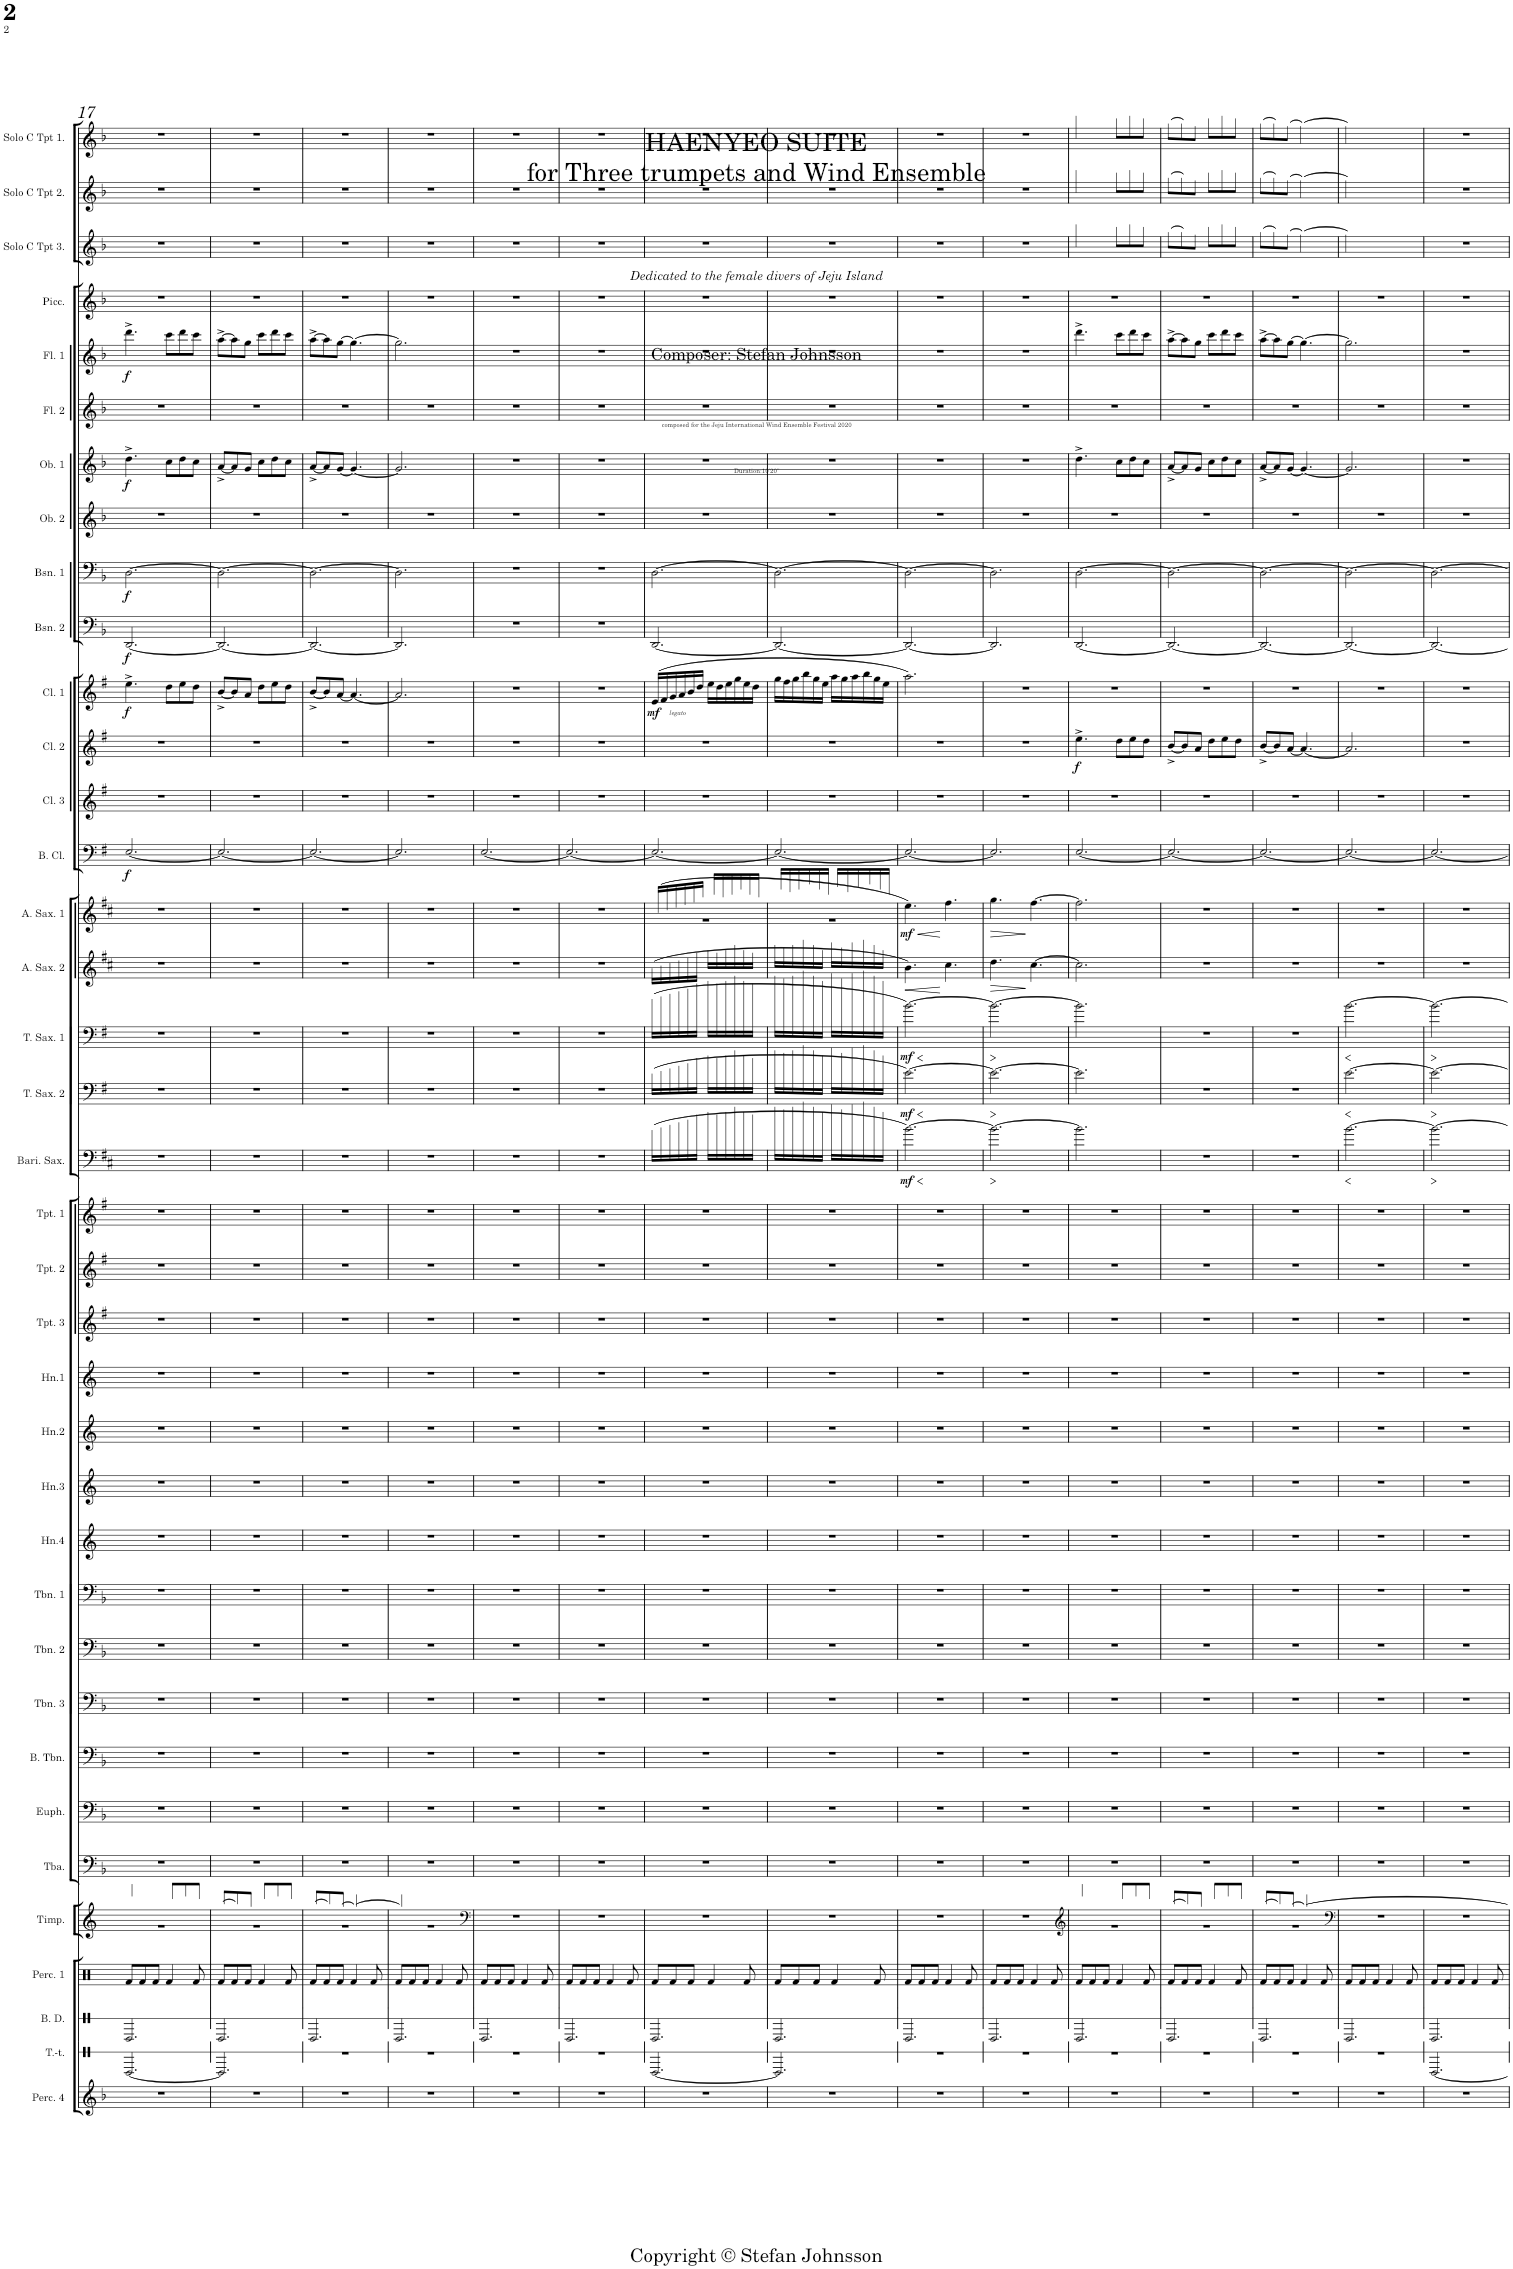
**kern	**kern	**kern	**kern	**kern	**kern	**kern	**kern	**kern	**kern	**kern	**kern	**kern	**kern	**kern	**kern	**kern	**kern	**kern	**dynam	**kern	**dynam	**kern	**dynam	**kern	**dynam	**kern	**dynam	**kern	**dynam	**kern	**kern	**dynam	**kern	**dynam	**kern	**dynam	**kern	**dynam	**kern	**kern	**dynam	**kern	**kern	**dynam	**kern	**kern	**kern	**kern
*part37	*part36	*part35	*part34	*part33	*part32	*part31	*part30	*part29	*part28	*part27	*part26	*part25	*part24	*part23	*part22	*part21	*part20	*part19	*part19	*part18	*part18	*part17	*part17	*part16	*part16	*part15	*part15	*part14	*part14	*part13	*part12	*part12	*part11	*part11	*part10	*part10	*part9	*part9	*part8	*part7	*part7	*part6	*part5	*part5	*part4	*part3	*part2	*part1
*staff37	*staff36	*staff35	*staff34	*staff33	*staff32	*staff31	*staff30	*staff29	*staff28	*staff27	*staff26	*staff25	*staff24	*staff23	*staff22	*staff21	*staff20	*staff19	*staff19	*staff18	*staff18	*staff17	*staff17	*staff16	*staff16	*staff15	*staff15	*staff14	*staff14	*staff13	*staff12	*staff12	*staff11	*staff11	*staff10	*staff10	*staff9	*staff9	*staff8	*staff7	*staff7	*staff6	*staff5	*staff5	*staff4	*staff3	*staff2	*staff1
*I"Percussion 4	*I"Tam-tam	*I"Bass Drum	*I"Percussion 1	*I"Timpani	*I"Tuba	*I"Euphonium	*I"Bass Trombone	*I"Trombone 3	*I"Trombone 2	*I"Trombone 1	*I"Horn 4 in F	*I"Horn 3 in F	*I"Horn 2 in F	*I"Horn 1 in F	*I"Trumpet in Bb 3	*I"Trumpet in Bb 2	*I"Trumpet in Bb 1	*I"Baritone Saxophone	*	*I"Tenor Saxophone 2	*	*I"Tenor Saxophone 1	*	*I"Alto Saxophone 2	*	*I"Alto Saxophone 1	*	*I"Bass Clarinet in Bb	*	*I"Clarinet in Bb 3	*I"Clarinet in Bb 2	*	*I"Clarinet in Bb 1	*	*I"Bassoon 2	*	*I"Bassoon 1	*	*I"Oboe 2	*I"Oboe 1	*	*I"Flute 2	*I"Flute 1	*	*I"Piccolo	*I"Solo Trumpet 3 in C	*I"Solo Trumpet 2 in C	*I"Solo Trumpet 1 in C
*I'Perc. 4	*I'T.-t.	*I'B. D.	*I'Perc. 1	*I'Timp.	*I'Tba.	*I'Euph.	*I'B. Tbn.	*I'Tbn. 3	*I'Tbn. 2	*I'Tbn. 1	*I'Hn.4	*I'Hn.3	*I'Hn.2	*I'Hn.1	*I'Tpt. 3	*I'Tpt. 2	*I'Tpt. 1	*I'Bari. Sax.	*	*I'T. Sax. 2	*	*I'T. Sax. 1	*	*I'A. Sax. 2	*	*I'A. Sax. 1	*	*I'B. Cl.	*	*I'Cl. 3	*I'Cl. 2	*	*I'Cl. 1	*	*I'Bsn. 2	*	*I'Bsn. 1	*	*I'Ob. 2	*I'Ob. 1	*	*I'Fl. 2	*I'Fl. 1	*	*I'Picc.	*	*	*
!!LO:PB:g=z
*clefG2	*clefX	*clefX	*clefX	*clefG2	*clefF4	*clefF4	*clefF4	*clefF4	*clefF4	*clefF4	*clefG2	*clefG2	*clefG2	*clefG2	*clefG2	*clefG2	*clefG2	*clefF4	*	*clefF4	*	*clefF4	*	*clefG2	*	*clefG2	*	*clefF4	*	*clefG2	*clefG2	*	*clefG2	*	*clefF4	*	*clefF4	*	*clefG2	*clefG2	*	*clefG2	*clefG2	*	*clefG2	*clefG2	*clefG2	*clefG2
*Trd-7c-12	*	*	*	*	*	*	*	*	*	*	*Trd4c7	*Trd4c7	*Trd4c7	*Trd4c7	*Trd1c2	*Trd1c2	*Trd1c2	*Trd12c21	*	*Trd8c14	*	*Trd8c14	*	*Trd5c9	*	*Trd5c9	*	*Trd1c2	*	*Trd1c2	*Trd1c2	*	*Trd1c2	*	*	*	*	*	*	*	*	*	*	*	*Trd-7c-12	*	*	*
*k[b-]	*k[]	*k[]	*k[]	*k[]	*k[b-]	*k[b-]	*k[b-]	*k[b-]	*k[b-]	*k[b-]	*k[]	*k[]	*k[]	*k[]	*k[f#]	*k[f#]	*k[f#]	*k[f#c#]	*	*k[f#]	*	*k[f#]	*	*k[f#c#]	*	*k[f#c#]	*	*k[f#]	*	*k[f#]	*k[f#]	*	*k[f#]	*	*k[b-]	*	*k[b-]	*	*k[b-]	*k[b-]	*	*k[b-]	*k[b-]	*	*k[b-]	*k[b-]	*k[b-]	*k[b-]
*d:	*	*	*	*	*d:	*d:	*d:	*d:	*d:	*d:	*	*	*	*	*e:	*e:	*e:	*b:	*	*e:	*	*e:	*	*b:	*	*b:	*	*e:	*	*e:	*e:	*	*e:	*	*d:	*	*d:	*	*d:	*d:	*	*d:	*d:	*	*d:	*d:	*d:	*d:
*M6/8	*M6/8	*M6/8	*M6/8	*M6/8	*M6/8	*M6/8	*M6/8	*M6/8	*M6/8	*M6/8	*M6/8	*M6/8	*M6/8	*M6/8	*M6/8	*M6/8	*M6/8	*M6/8	*	*M6/8	*	*M6/8	*	*M6/8	*	*M6/8	*	*M6/8	*	*M6/8	*M6/8	*	*M6/8	*	*M6/8	*	*M6/8	*	*M6/8	*M6/8	*	*M6/8	*M6/8	*	*M6/8	*M6/8	*M6/8	*M6/8
=17	=17	=17	=17	=17	=17	=17	=17	=17	=17	=17	=17	=17	=17	=17	=17	=17	=17	=17	=17	=17	=17	=17	=17	=17	=17	=17	=17	=17	=17	=17	=17	=17	=17	=17	=17	=17	=17	=17	=17	=17	=17	=17	=17	=17	=17	=17	=17	=17
*	*	*	*	*^	*	*	*	*	*	*	*	*	*	*	*	*	*	*	*	*	*	*	*	*	*	*	*	*	*	*	*	*	*	*	*	*	*	*	*	*	*	*	*	*	*	*	*	*
!	!	!	!	!	!	!	!	!	!	!	!	!	!	!	!	!	!	!	!	!	!	!	!	!	!	!	!	!	!	!LO:DY:b	!	!	!	!	!LO:DY:b	!	!LO:DY:b	!	!LO:DY:b	!	!	!LO:DY:b	!	!	!LO:DY:b	!	!	!	!
2.r	[<2.e/	2.e/	8f/L	4.ddd/	2.r	2.r	2.r	2.r	2.r	2.r	2.r	2.r	2.r	2.r	2.r	2.r	2.r	2.r	2.r	.	2.r	.	2.r	.	2.r	.	2.r	.	[<2.E/	f	2.r	2.r	.	4.ee^\	f	[<2.DD/	f	[>2.D\	f	2.r	4.dd^\	f	2.r	4.ddd^\	f	2.r	2.r	2.r	2.r
.	.	.	8f/	.	.	.	.	.	.	.	.	.	.	.	.	.	.	.	.	.	.	.	.	.	.	.	.	.	.	.	.	.	.	.	.	.	.	.	.	.	.	.	.	.	.	.	.	.	.
.	.	.	8f/J	.	.	.	.	.	.	.	.	.	.	.	.	.	.	.	.	.	.	.	.	.	.	.	.	.	.	.	.	.	.	.	.	.	.	.	.	.	.	.	.	.	.	.	.	.	.
.	.	.	4f/	8ccc/L	.	.	.	.	.	.	.	.	.	.	.	.	.	.	.	.	.	.	.	.	.	.	.	.	.	.	.	.	.	8dd\L	.	.	.	.	.	.	8cc\L	.	.	8ccc\L	.	.	.	.	.
.	.	.	.	8ddd/	.	.	.	.	.	.	.	.	.	.	.	.	.	.	.	.	.	.	.	.	.	.	.	.	.	.	.	.	.	8ee\	.	.	.	.	.	.	8dd\	.	.	8ddd\	.	.	.	.	.
.	.	.	8f/	8ccc/J	.	.	.	.	.	.	.	.	.	.	.	.	.	.	.	.	.	.	.	.	.	.	.	.	.	.	.	.	.	8dd\J	.	.	.	.	.	.	8cc\J	.	.	8ccc\J	.	.	.	.	.
=18	=18	=18	=18	=18	=18	=18	=18	=18	=18	=18	=18	=18	=18	=18	=18	=18	=18	=18	=18	=18	=18	=18	=18	=18	=18	=18	=18	=18	=18	=18	=18	=18	=18	=18	=18	=18	=18	=18	=18	=18	=18	=18	=18	=18	=18	=18	=18	=18	=18
2.r	2.e/]	2.e/	8f/L	8aa/L	2.r	2.r	2.r	2.r	2.r	2.r	2.r	2.r	2.r	2.r	2.r	2.r	2.r	2.r	2.r	.	2.r	.	2.r	.	2.r	.	2.r	.	2.E/_	.	2.r	2.r	.	[<8b^/L	.	2.DD/_	.	2.D\_	.	2.r	[<8a^/L	.	2.r	[>8aa^\L	.	2.r	2.r	2.r	2.r
.	.	.	8f/	8aa/	.	.	.	.	.	.	.	.	.	.	.	.	.	.	.	.	.	.	.	.	.	.	.	.	.	.	.	.	.	8b/]	.	.	.	.	.	.	8a/]	.	.	8aa\]	.	.	.	.	.
.	.	.	8f/J	8gg/J	.	.	.	.	.	.	.	.	.	.	.	.	.	.	.	.	.	.	.	.	.	.	.	.	.	.	.	.	.	8a/J	.	.	.	.	.	.	8g/J	.	.	8gg\J	.	.	.	.	.
.	.	.	4f/	8ccc/L	.	.	.	.	.	.	.	.	.	.	.	.	.	.	.	.	.	.	.	.	.	.	.	.	.	.	.	.	.	8dd\L	.	.	.	.	.	.	8cc\L	.	.	8ccc\L	.	.	.	.	.
.	.	.	.	8ddd/	.	.	.	.	.	.	.	.	.	.	.	.	.	.	.	.	.	.	.	.	.	.	.	.	.	.	.	.	.	8ee\	.	.	.	.	.	.	8dd\	.	.	8ddd\	.	.	.	.	.
.	.	.	8f/	8ccc/J	.	.	.	.	.	.	.	.	.	.	.	.	.	.	.	.	.	.	.	.	.	.	.	.	.	.	.	.	.	8dd\J	.	.	.	.	.	.	8cc\J	.	.	8ccc\J	.	.	.	.	.
=19	=19	=19	=19	=19	=19	=19	=19	=19	=19	=19	=19	=19	=19	=19	=19	=19	=19	=19	=19	=19	=19	=19	=19	=19	=19	=19	=19	=19	=19	=19	=19	=19	=19	=19	=19	=19	=19	=19	=19	=19	=19	=19	=19	=19	=19	=19	=19	=19	=19
2.r	2.r	2.e/	8f/L	8aa/L	2.r	2.r	2.r	2.r	2.r	2.r	2.r	2.r	2.r	2.r	2.r	2.r	2.r	2.r	2.r	.	2.r	.	2.r	.	2.r	.	2.r	.	2.E/_	.	2.r	2.r	.	[<8b^/L	.	2.DD/_	.	2.D\_	.	2.r	[<8a^/L	.	2.r	[>8aa^\L	.	2.r	2.r	2.r	2.r
.	.	.	8f/	8aa/	.	.	.	.	.	.	.	.	.	.	.	.	.	.	.	.	.	.	.	.	.	.	.	.	.	.	.	.	.	8b/]	.	.	.	.	.	.	8a/]	.	.	8aa\]	.	.	.	.	.
.	.	.	8f/J	8gg/J	.	.	.	.	.	.	.	.	.	.	.	.	.	.	.	.	.	.	.	.	.	.	.	.	.	.	.	.	.	[<8a/J	.	.	.	.	.	.	[<8g/J	.	.	[>8gg\J	.	.	.	.	.
.	.	.	4f/	4.gg/	.	.	.	.	.	.	.	.	.	.	.	.	.	.	.	.	.	.	.	.	.	.	.	.	.	.	.	.	.	4.a/_	.	.	.	.	.	.	4.g/_	.	.	4.gg\_	.	.	.	.	.
.	.	.	8f/	.	.	.	.	.	.	.	.	.	.	.	.	.	.	.	.	.	.	.	.	.	.	.	.	.	.	.	.	.	.	.	.	.	.	.	.	.	.	.	.	.	.	.	.	.	.
=20	=20	=20	=20	=20	=20	=20	=20	=20	=20	=20	=20	=20	=20	=20	=20	=20	=20	=20	=20	=20	=20	=20	=20	=20	=20	=20	=20	=20	=20	=20	=20	=20	=20	=20	=20	=20	=20	=20	=20	=20	=20	=20	=20	=20	=20	=20	=20	=20	=20
2.r	2.r	2.e/	8f/L	2.gg/	2.r	2.r	2.r	2.r	2.r	2.r	2.r	2.r	2.r	2.r	2.r	2.r	2.r	2.r	2.r	.	2.r	.	2.r	.	2.r	.	2.r	.	2.E/]	.	2.r	2.r	.	2.a/]	.	2.DD/]	.	2.D\]	.	2.r	2.g/]	.	2.r	2.gg\]	.	2.r	2.r	2.r	2.r
.	.	.	8f/	.	.	.	.	.	.	.	.	.	.	.	.	.	.	.	.	.	.	.	.	.	.	.	.	.	.	.	.	.	.	.	.	.	.	.	.	.	.	.	.	.	.	.	.	.	.
.	.	.	8f/J	.	.	.	.	.	.	.	.	.	.	.	.	.	.	.	.	.	.	.	.	.	.	.	.	.	.	.	.	.	.	.	.	.	.	.	.	.	.	.	.	.	.	.	.	.	.
.	.	.	4f/	.	.	.	.	.	.	.	.	.	.	.	.	.	.	.	.	.	.	.	.	.	.	.	.	.	.	.	.	.	.	.	.	.	.	.	.	.	.	.	.	.	.	.	.	.	.
.	.	.	8f/	.	.	.	.	.	.	.	.	.	.	.	.	.	.	.	.	.	.	.	.	.	.	.	.	.	.	.	.	.	.	.	.	.	.	.	.	.	.	.	.	.	.	.	.	.	.
*	*	*	*	*v	*v	*	*	*	*	*	*	*	*	*	*	*	*	*	*	*	*	*	*	*	*	*	*	*	*	*	*	*	*	*	*	*	*	*	*	*	*	*	*	*	*	*	*	*	*
=21	=21	=21	=21	=21	=21	=21	=21	=21	=21	=21	=21	=21	=21	=21	=21	=21	=21	=21	=21	=21	=21	=21	=21	=21	=21	=21	=21	=21	=21	=21	=21	=21	=21	=21	=21	=21	=21	=21	=21	=21	=21	=21	=21	=21	=21	=21	=21	=21
*	*	*	*	*clefF4	*	*	*	*	*	*	*	*	*	*	*	*	*	*	*	*	*	*	*	*	*	*	*	*	*	*	*	*	*	*	*	*	*	*	*	*	*	*	*	*	*	*	*	*
2.r	2.r	2.e/	8f/L	2.r	2.r	2.r	2.r	2.r	2.r	2.r	2.r	2.r	2.r	2.r	2.r	2.r	2.r	2.r	.	2.r	.	2.r	.	2.r	.	2.r	.	[<2.E/	.	2.r	2.r	.	2.r	.	2.r	.	2.r	.	2.r	2.r	.	2.r	2.r	.	2.r	2.r	2.r	2.r
.	.	.	8f/	.	.	.	.	.	.	.	.	.	.	.	.	.	.	.	.	.	.	.	.	.	.	.	.	.	.	.	.	.	.	.	.	.	.	.	.	.	.	.	.	.	.	.	.	.
.	.	.	8f/J	.	.	.	.	.	.	.	.	.	.	.	.	.	.	.	.	.	.	.	.	.	.	.	.	.	.	.	.	.	.	.	.	.	.	.	.	.	.	.	.	.	.	.	.	.
.	.	.	4f/	.	.	.	.	.	.	.	.	.	.	.	.	.	.	.	.	.	.	.	.	.	.	.	.	.	.	.	.	.	.	.	.	.	.	.	.	.	.	.	.	.	.	.	.	.
.	.	.	8f/	.	.	.	.	.	.	.	.	.	.	.	.	.	.	.	.	.	.	.	.	.	.	.	.	.	.	.	.	.	.	.	.	.	.	.	.	.	.	.	.	.	.	.	.	.
=22	=22	=22	=22	=22	=22	=22	=22	=22	=22	=22	=22	=22	=22	=22	=22	=22	=22	=22	=22	=22	=22	=22	=22	=22	=22	=22	=22	=22	=22	=22	=22	=22	=22	=22	=22	=22	=22	=22	=22	=22	=22	=22	=22	=22	=22	=22	=22	=22
2.r	2.r	2.e/	8f/L	2.r	2.r	2.r	2.r	2.r	2.r	2.r	2.r	2.r	2.r	2.r	2.r	2.r	2.r	2.r	.	2.r	.	2.r	.	2.r	.	2.r	.	2.E/_	.	2.r	2.r	.	2.r	.	2.r	.	2.r	.	2.r	2.r	.	2.r	2.r	.	2.r	2.r	2.r	2.r
.	.	.	8f/	.	.	.	.	.	.	.	.	.	.	.	.	.	.	.	.	.	.	.	.	.	.	.	.	.	.	.	.	.	.	.	.	.	.	.	.	.	.	.	.	.	.	.	.	.
.	.	.	8f/J	.	.	.	.	.	.	.	.	.	.	.	.	.	.	.	.	.	.	.	.	.	.	.	.	.	.	.	.	.	.	.	.	.	.	.	.	.	.	.	.	.	.	.	.	.
.	.	.	4f/	.	.	.	.	.	.	.	.	.	.	.	.	.	.	.	.	.	.	.	.	.	.	.	.	.	.	.	.	.	.	.	.	.	.	.	.	.	.	.	.	.	.	.	.	.
.	.	.	8f/	.	.	.	.	.	.	.	.	.	.	.	.	.	.	.	.	.	.	.	.	.	.	.	.	.	.	.	.	.	.	.	.	.	.	.	.	.	.	.	.	.	.	.	.	.
=23	=23	=23	=23	=23	=23	=23	=23	=23	=23	=23	=23	=23	=23	=23	=23	=23	=23	=23	=23	=23	=23	=23	=23	=23	=23	=23	=23	=23	=23	=23	=23	=23	=23	=23	=23	=23	=23	=23	=23	=23	=23	=23	=23	=23	=23	=23	=23	=23
*	*	*	*	*	*	*	*	*	*	*	*	*	*	*	*	*	*	*	*	*	*	*	*	*	*	*^	*	*	*	*	*	*	*	*	*	*	*	*	*	*	*	*	*	*	*	*	*	*
!	!	!	!	!	!	!	!	!	!	!	!	!	!	!	!	!	!	!	!	!	!	!	!	!	!	!	!	!	!	!	!	!	!	!	!LO:DY:b	!	!	!	!	!	!	!	!	!	!	!	!	!	!
2.r	[<2.e/	2.e/	8f/L	2.r	2.r	2.r	2.r	2.r	2.r	2.r	2.r	2.r	2.r	2.r	2.r	2.r	2.r	(16b\LL	.	(16e\LL	.	(16ee\LL	.	(16b\LL	.	(16b/LL	2.r	.	2.E/_	.	2.r	2.r	.	(16e/LL	mf	[<2.DD/	.	[>2.D\	.	2.r	2.r	.	2.r	2.r	.	2.r	2.r	2.r	2.r
.	.	.	.	.	.	.	.	.	.	.	.	.	.	.	.	.	.	16cc#\	.	16f#\	.	16ff#\	.	16cc#\	.	16cc#/	.	.	.	.	.	.	.	16f#/	.	.	.	.	.	.	.	.	.	.	.	.	.	.	.
!	!	!	!	!	!	!	!	!	!	!	!	!	!	!	!	!	!	!	!	!	!	!	!	!	!	!	!	!	!	!	!	!	!	!LO:TX:b:i:t=legato	!	!	!	!	!	!	!	!	!	!	!	!	!	!	!
.	.	.	8f/	.	.	.	.	.	.	.	.	.	.	.	.	.	.	16dd\	.	16g\	.	16gg\	.	16dd\	.	16dd/	.	.	.	.	.	.	.	16g/	.	.	.	.	.	.	.	.	.	.	.	.	.	.	.
.	.	.	.	.	.	.	.	.	.	.	.	.	.	.	.	.	.	16ee\	.	16a\	.	16aa\	.	16ee\	.	16ee/	.	.	.	.	.	.	.	16a/	.	.	.	.	.	.	.	.	.	.	.	.	.	.	.
.	.	.	8f/J	.	.	.	.	.	.	.	.	.	.	.	.	.	.	16ff#\	.	16b\	.	16bb\	.	16ff#\	.	16ff#/	.	.	.	.	.	.	.	16b/	.	.	.	.	.	.	.	.	.	.	.	.	.	.	.
.	.	.	.	.	.	.	.	.	.	.	.	.	.	.	.	.	.	16aa\JJ	.	16dd\JJ	.	16ddd\JJ	.	16aa\JJ	.	16aa/JJ	.	.	.	.	.	.	.	16dd/JJ	.	.	.	.	.	.	.	.	.	.	.	.	.	.	.
.	.	.	4f/	.	.	.	.	.	.	.	.	.	.	.	.	.	.	16bb\LL	.	16ee\LL	.	16eee\LL	.	16bb\LL	.	16bb/LL	.	.	.	.	.	.	.	16ee\LL	.	.	.	.	.	.	.	.	.	.	.	.	.	.	.
.	.	.	.	.	.	.	.	.	.	.	.	.	.	.	.	.	.	16aa\	.	16dd\	.	16ddd\	.	16aa\	.	16aa/	.	.	.	.	.	.	.	16dd\	.	.	.	.	.	.	.	.	.	.	.	.	.	.	.
.	.	.	.	.	.	.	.	.	.	.	.	.	.	.	.	.	.	16bb\	.	16ee\	.	16eee\	.	16bb\	.	16bb/	.	.	.	.	.	.	.	16ee\	.	.	.	.	.	.	.	.	.	.	.	.	.	.	.
.	.	.	.	.	.	.	.	.	.	.	.	.	.	.	.	.	.	16ddd\	.	16gg\	.	16ggg\	.	16ddd\	.	16ddd/	.	.	.	.	.	.	.	16gg\	.	.	.	.	.	.	.	.	.	.	.	.	.	.	.
.	.	.	8f/	.	.	.	.	.	.	.	.	.	.	.	.	.	.	16bb\	.	16ee\	.	16eee\	.	16bb\	.	16bb/	.	.	.	.	.	.	.	16ee\	.	.	.	.	.	.	.	.	.	.	.	.	.	.	.
.	.	.	.	.	.	.	.	.	.	.	.	.	.	.	.	.	.	16aa\JJ	.	16dd\JJ	.	16ddd\JJ	.	16aa\JJ	.	16aa/JJ	.	.	.	.	.	.	.	16dd\JJ	.	.	.	.	.	.	.	.	.	.	.	.	.	.	.
=24	=24	=24	=24	=24	=24	=24	=24	=24	=24	=24	=24	=24	=24	=24	=24	=24	=24	=24	=24	=24	=24	=24	=24	=24	=24	=24	=24	=24	=24	=24	=24	=24	=24	=24	=24	=24	=24	=24	=24	=24	=24	=24	=24	=24	=24	=24	=24	=24	=24
2.r	2.e/]	2.e/	8f/L	2.r	2.r	2.r	2.r	2.r	2.r	2.r	2.r	2.r	2.r	2.r	2.r	2.r	2.r	16ddd\LL	.	16gg\LL	.	16ggg\LL	.	16ddd\LL	.	16ddd/LL	2.r	.	2.E/_	.	2.r	2.r	.	16gg\LL	.	2.DD/_	.	2.D\_	.	2.r	2.r	.	2.r	2.r	.	2.r	2.r	2.r	2.r
.	.	.	.	.	.	.	.	.	.	.	.	.	.	.	.	.	.	16ccc#\	.	16ff#\	.	16fff#\	.	16ccc#\	.	16ccc#/	.	.	.	.	.	.	.	16ff#\	.	.	.	.	.	.	.	.	.	.	.	.	.	.	.
.	.	.	8f/	.	.	.	.	.	.	.	.	.	.	.	.	.	.	16ddd\	.	16gg\	.	16ggg\	.	16ddd\	.	16ddd/	.	.	.	.	.	.	.	16gg\	.	.	.	.	.	.	.	.	.	.	.	.	.	.	.
.	.	.	.	.	.	.	.	.	.	.	.	.	.	.	.	.	.	16fff#\	.	16bb\	.	16bbb\	.	16fff#\	.	16fff#/	.	.	.	.	.	.	.	16bb\	.	.	.	.	.	.	.	.	.	.	.	.	.	.	.
.	.	.	8f/J	.	.	.	.	.	.	.	.	.	.	.	.	.	.	16ddd\	.	16gg\	.	16ggg\	.	16ddd\	.	16ddd/	.	.	.	.	.	.	.	16gg\	.	.	.	.	.	.	.	.	.	.	.	.	.	.	.
.	.	.	.	.	.	.	.	.	.	.	.	.	.	.	.	.	.	16bb\JJ	.	16ee\JJ	.	16eee\JJ	.	16bb\JJ	.	16bb/JJ	.	.	.	.	.	.	.	16ee\JJ	.	.	.	.	.	.	.	.	.	.	.	.	.	.	.
.	.	.	4f/	.	.	.	.	.	.	.	.	.	.	.	.	.	.	16eee\LL	.	16aa\LL	.	16aaa\LL	.	16eee\LL	.	16eee/LL	.	.	.	.	.	.	.	16aa\LL	.	.	.	.	.	.	.	.	.	.	.	.	.	.	.
.	.	.	.	.	.	.	.	.	.	.	.	.	.	.	.	.	.	16ccc#\	.	16ff#\	.	16fff#\	.	16ccc#\	.	16ccc#/	.	.	.	.	.	.	.	16gg\	.	.	.	.	.	.	.	.	.	.	.	.	.	.	.
.	.	.	.	.	.	.	.	.	.	.	.	.	.	.	.	.	.	16eee\	.	16aa\	.	16aaa\	.	16eee\	.	16eee/	.	.	.	.	.	.	.	16aa\	.	.	.	.	.	.	.	.	.	.	.	.	.	.	.
.	.	.	.	.	.	.	.	.	.	.	.	.	.	.	.	.	.	16fff#\	.	16bb\	.	16bbb\	.	16fff#\	.	16fff#/	.	.	.	.	.	.	.	16bb\	.	.	.	.	.	.	.	.	.	.	.	.	.	.	.
.	.	.	8f/	.	.	.	.	.	.	.	.	.	.	.	.	.	.	16ddd\	.	16gg\	.	16ggg\	.	16ddd\	.	16ddd/	.	.	.	.	.	.	.	16gg\	.	.	.	.	.	.	.	.	.	.	.	.	.	.	.
.	.	.	.	.	.	.	.	.	.	.	.	.	.	.	.	.	.	16bb\JJ	.	16ee\JJ	.	16eee\JJ	.	16bb\JJ	.	16bb/JJ	.	.	.	.	.	.	.	16ee\JJ	.	.	.	.	.	.	.	.	.	.	.	.	.	.	.
*	*	*	*	*	*	*	*	*	*	*	*	*	*	*	*	*	*	*	*	*	*	*	*	*	*	*v	*v	*	*	*	*	*	*	*	*	*	*	*	*	*	*	*	*	*	*	*	*	*	*
=25	=25	=25	=25	=25	=25	=25	=25	=25	=25	=25	=25	=25	=25	=25	=25	=25	=25	=25	=25	=25	=25	=25	=25	=25	=25	=25	=25	=25	=25	=25	=25	=25	=25	=25	=25	=25	=25	=25	=25	=25	=25	=25	=25	=25	=25	=25	=25	=25
!	!	!	!	!	!	!	!	!	!	!	!	!	!	!	!	!	!	!	!LO:HP:b	!	!LO:HP:b	!	!LO:HP:b	!	!LO:HP:b	!	!LO:HP:b	!	!	!	!	!	!	!	!	!	!	!	!	!	!	!	!	!	!	!	!	!
!	!	!	!	!	!	!	!	!	!	!	!	!	!	!	!	!	!	!	!LO:DY:n=1:b	!	!LO:DY:n=1:b	!	!LO:DY:n=1:b	!	!	!	!LO:DY:n=1:b	!	!	!	!	!	!	!	!	!	!	!	!	!	!	!	!	!	!	!	!	!
2.r	2.r	2.e/	8f/L	2.r	2.r	2.r	2.r	2.r	2.r	2.r	2.r	2.r	2.r	2.r	2.r	2.r	2.r	[>2.b\)	< mf	[>2.e\)	< mf	[>2.b\)	< mf	4.b\)	<	4.ee\)	< mf	2.E/_	.	2.r	2.r	.	2.aa\)	.	2.DD/_	.	2.D\_	.	2.r	2.r	.	2.r	2.r	.	2.r	2.r	2.r	2.r
.	.	.	8f/	.	.	.	.	.	.	.	.	.	.	.	.	.	.	.	.	.	.	.	.	.	.	.	.	.	.	.	.	.	.	.	.	.	.	.	.	.	.	.	.	.	.	.	.	.
.	.	.	8f/J	.	.	.	.	.	.	.	.	.	.	.	.	.	.	.	.	.	.	.	.	.	.	.	.	.	.	.	.	.	.	.	.	.	.	.	.	.	.	.	.	.	.	.	.	.
.	.	.	4f/	.	.	.	.	.	.	.	.	.	.	.	.	.	.	.	.	.	.	.	.	4.cc#\	.	4.ff#\	.	.	.	.	.	.	.	.	.	.	.	.	.	.	.	.	.	.	.	.	.	.
.	.	.	8f/	.	.	.	.	.	.	.	.	.	.	.	.	.	.	.	.	.	.	.	.	.	.	.	.	.	.	.	.	.	.	.	.	.	.	.	.	.	.	.	.	.	.	.	.	.
.	.	.	.	.	.	.	.	.	.	.	.	.	.	.	.	.	.	.	[	.	[	.	[	.	.	.	.	.	.	.	.	.	.	.	.	.	.	.	.	.	.	.	.	.	.	.	.	.
=26	=26	=26	=26	=26	=26	=26	=26	=26	=26	=26	=26	=26	=26	=26	=26	=26	=26	=26	=26	=26	=26	=26	=26	=26	=26	=26	=26	=26	=26	=26	=26	=26	=26	=26	=26	=26	=26	=26	=26	=26	=26	=26	=26	=26	=26	=26	=26	=26
!	!	!	!	!	!	!	!	!	!	!	!	!	!	!	!	!	!	!	!LO:HP:b	!	!LO:HP:b	!	!LO:HP:b	!	!	!	!	!	!	!	!	!	!	!	!	!	!	!	!	!	!	!	!	!	!	!	!	!
2.r	2.r	2.e/	8f/L	2.r	2.r	2.r	2.r	2.r	2.r	2.r	2.r	2.r	2.r	2.r	2.r	2.r	2.r	2.b\_	>	2.e\_	>	2.b\_	>	4.dd\	.	4.gg\	.	2.E/]	.	2.r	2.r	.	2.r	.	2.DD/]	.	2.D\]	.	2.r	2.r	.	2.r	2.r	.	2.r	2.r	2.r	2.r
.	.	.	8f/	.	.	.	.	.	.	.	.	.	.	.	.	.	.	.	.	.	.	.	.	.	.	.	.	.	.	.	.	.	.	.	.	.	.	.	.	.	.	.	.	.	.	.	.	.
.	.	.	8f/J	.	.	.	.	.	.	.	.	.	.	.	.	.	.	.	.	.	.	.	.	.	.	.	.	.	.	.	.	.	.	.	.	.	.	.	.	.	.	.	.	.	.	.	.	.
.	.	.	4f/	.	.	.	.	.	.	.	.	.	.	.	.	.	.	.	.	.	.	.	.	[>4.cc#\	[	[>4.ff#\	[	.	.	.	.	.	.	.	.	.	.	.	.	.	.	.	.	.	.	.	.	.
.	.	.	8f/	.	.	.	.	.	.	.	.	.	.	.	.	.	.	.	.	.	.	.	.	.	.	.	.	.	.	.	.	.	.	.	.	.	.	.	.	.	.	.	.	.	.	.	.	.
=27	=27	=27	=27	=27	=27	=27	=27	=27	=27	=27	=27	=27	=27	=27	=27	=27	=27	=27	=27	=27	=27	=27	=27	=27	=27	=27	=27	=27	=27	=27	=27	=27	=27	=27	=27	=27	=27	=27	=27	=27	=27	=27	=27	=27	=27	=27	=27	=27
*	*	*	*	*clefG2	*	*	*	*	*	*	*	*	*	*	*	*	*	*	*	*	*	*	*	*	*	*	*	*	*	*	*	*	*	*	*	*	*	*	*	*	*	*	*	*	*	*	*	*
*	*	*	*	*^	*	*	*	*	*	*	*	*	*	*	*	*	*	*	*	*	*	*	*	*	*	*	*	*	*	*	*	*	*	*	*	*	*	*	*	*	*	*	*	*	*	*	*	*
!	!	!	!	!	!	!	!	!	!	!	!	!	!	!	!	!	!	!	!	!	!	!	!	!	!	!	!	!	!	!	!	!	!LO:DY:b	!	!	!	!	!	!	!	!	!	!	!	!	!	!	!	!
2.r	2.r	2.e/	8f/L	4.ddd/	2.r	2.r	2.r	2.r	2.r	2.r	2.r	2.r	2.r	2.r	2.r	2.r	2.r	2.r	2.b\]	.	2.e\]	.	2.b\]	.	2.cc#\]	.	2.ff#\]	.	[<2.E/	.	2.r	4.ee^\	f	2.r	.	[<2.DD/	.	[>2.D\	.	2.r	4.dd^\	.	2.r	4.ddd^\	.	2.r	4.ddd\	4.ddd\	4.ddd\
.	.	.	8f/	.	.	.	.	.	.	.	.	.	.	.	.	.	.	.	.	.	.	.	.	.	.	.	.	.	.	.	.	.	.	.	.	.	.	.	.	.	.	.	.	.	.	.	.	.	.
.	.	.	8f/J	.	.	.	.	.	.	.	.	.	.	.	.	.	.	.	.	.	.	.	.	.	.	.	.	.	.	.	.	.	.	.	.	.	.	.	.	.	.	.	.	.	.	.	.	.	.
.	.	.	4f/	8ccc/L	.	.	.	.	.	.	.	.	.	.	.	.	.	.	.	.	.	.	.	.	.	.	.	.	.	.	.	8dd\L	.	.	.	.	.	.	.	.	8cc\L	.	.	8ccc\L	.	.	8ccc\L	8ccc\L	8ccc\L
.	.	.	.	8ddd/	.	.	.	.	.	.	.	.	.	.	.	.	.	.	.	.	.	.	.	.	.	.	.	.	.	.	.	8ee\	.	.	.	.	.	.	.	.	8dd\	.	.	8ddd\	.	.	8ddd\	8ddd\	8ddd\
.	.	.	8f/	8ccc/J	.	.	.	.	.	.	.	.	.	.	.	.	.	.	.	.	.	.	.	.	.	.	.	.	.	.	.	8dd\J	.	.	.	.	.	.	.	.	8cc\J	.	.	8ccc\J	.	.	8ccc\J	8ccc\J	8ccc\J
=28	=28	=28	=28	=28	=28	=28	=28	=28	=28	=28	=28	=28	=28	=28	=28	=28	=28	=28	=28	=28	=28	=28	=28	=28	=28	=28	=28	=28	=28	=28	=28	=28	=28	=28	=28	=28	=28	=28	=28	=28	=28	=28	=28	=28	=28	=28	=28	=28	=28
2.r	2.r	2.e/	8f/L	8aa/L	2.r	2.r	2.r	2.r	2.r	2.r	2.r	2.r	2.r	2.r	2.r	2.r	2.r	2.r	2.r	.	2.r	.	2.r	.	2.r	.	2.r	.	2.E/_	.	2.r	[<8b^/L	.	2.r	.	2.DD/_	.	2.D\_	.	2.r	[<8a^/L	.	2.r	[>8aa^\L	.	2.r	8aa\L	8aa\L	8aa\L
.	.	.	8f/	8aa/	.	.	.	.	.	.	.	.	.	.	.	.	.	.	.	.	.	.	.	.	.	.	.	.	.	.	.	8b/]	.	.	.	.	.	.	.	.	8a/]	.	.	8aa\]	.	.	8aa\	8aa\	8aa\
.	.	.	8f/J	8gg/J	.	.	.	.	.	.	.	.	.	.	.	.	.	.	.	.	.	.	.	.	.	.	.	.	.	.	.	8a/J	.	.	.	.	.	.	.	.	8g/J	.	.	8gg\J	.	.	8gg\J	8gg\J	8gg\J
.	.	.	4f/	8ccc/L	.	.	.	.	.	.	.	.	.	.	.	.	.	.	.	.	.	.	.	.	.	.	.	.	.	.	.	8dd\L	.	.	.	.	.	.	.	.	8cc\L	.	.	8ccc\L	.	.	8ccc\L	8ccc\L	8ccc\L
.	.	.	.	8ddd/	.	.	.	.	.	.	.	.	.	.	.	.	.	.	.	.	.	.	.	.	.	.	.	.	.	.	.	8ee\	.	.	.	.	.	.	.	.	8dd\	.	.	8ddd\	.	.	8ddd\	8ddd\	8ddd\
.	.	.	8f/	8ccc/J	.	.	.	.	.	.	.	.	.	.	.	.	.	.	.	.	.	.	.	.	.	.	.	.	.	.	.	8dd\J	.	.	.	.	.	.	.	.	8cc\J	.	.	8ccc\J	.	.	8ccc\J	8ccc\J	8ccc\J
=29	=29	=29	=29	=29	=29	=29	=29	=29	=29	=29	=29	=29	=29	=29	=29	=29	=29	=29	=29	=29	=29	=29	=29	=29	=29	=29	=29	=29	=29	=29	=29	=29	=29	=29	=29	=29	=29	=29	=29	=29	=29	=29	=29	=29	=29	=29	=29	=29	=29
2.r	2.r	2.e/	8f/L	8aa/L	2.r	2.r	2.r	2.r	2.r	2.r	2.r	2.r	2.r	2.r	2.r	2.r	2.r	2.r	2.r	.	2.r	.	2.r	.	2.r	.	2.r	.	2.E/_	.	2.r	[<8b^/L	.	2.r	.	2.DD/_	.	2.D\_	.	2.r	[<8a^/L	.	2.r	[>8aa^\L	.	2.r	8aa\L	8aa\L	8aa\L
.	.	.	8f/	8aa/	.	.	.	.	.	.	.	.	.	.	.	.	.	.	.	.	.	.	.	.	.	.	.	.	.	.	.	8b/]	.	.	.	.	.	.	.	.	8a/]	.	.	8aa\]	.	.	8aa\	8aa\	8aa\
.	.	.	8f/J	8gg/J	.	.	.	.	.	.	.	.	.	.	.	.	.	.	.	.	.	.	.	.	.	.	.	.	.	.	.	[<8a/J	.	.	.	.	.	.	.	.	[<8g/J	.	.	[>8gg\J	.	.	8gg\J	8gg\J	8gg\J
.	.	.	4f/	4.gg/	.	.	.	.	.	.	.	.	.	.	.	.	.	.	.	.	.	.	.	.	.	.	.	.	.	.	.	4.a/_	.	.	.	.	.	.	.	.	4.g/_	.	.	4.gg\_	.	.	4.gg\	4.gg\	4.gg\
.	.	.	8f/	.	.	.	.	.	.	.	.	.	.	.	.	.	.	.	.	.	.	.	.	.	.	.	.	.	.	.	.	.	.	.	.	.	.	.	.	.	.	.	.	.	.	.	.	.	.
*	*	*	*	*v	*v	*	*	*	*	*	*	*	*	*	*	*	*	*	*	*	*	*	*	*	*	*	*	*	*	*	*	*	*	*	*	*	*	*	*	*	*	*	*	*	*	*	*	*	*
.	.	.	.	.	.	.	.	.	.	.	.	.	.	.	.	.	.	.	]	.	]	.	]	.	.	.	.	.	.	.	.	.	.	.	.	.	.	.	.	.	.	.	.	.	.	.	.	.
=30	=30	=30	=30	=30	=30	=30	=30	=30	=30	=30	=30	=30	=30	=30	=30	=30	=30	=30	=30	=30	=30	=30	=30	=30	=30	=30	=30	=30	=30	=30	=30	=30	=30	=30	=30	=30	=30	=30	=30	=30	=30	=30	=30	=30	=30	=30	=30	=30
*	*	*	*	*clefF4	*	*	*	*	*	*	*	*	*	*	*	*	*	*	*	*	*	*	*	*	*	*	*	*	*	*	*	*	*	*	*	*	*	*	*	*	*	*	*	*	*	*	*	*
!	!	!	!	!	!	!	!	!	!	!	!	!	!	!	!	!	!	!	!LO:HP:b	!	!LO:HP:b	!	!LO:HP:b	!	!	!	!	!	!	!	!	!	!	!	!	!	!	!	!	!	!	!	!	!	!	!	!	!
2.r	2.r	2.e/	8f/L	2.r	2.r	2.r	2.r	2.r	2.r	2.r	2.r	2.r	2.r	2.r	2.r	2.r	2.r	[>2.b\	<	[>2.e\	<	[>2.b\	<	2.r	.	2.r	.	2.E/_	.	2.r	2.a/]	.	2.r	.	2.DD/_	.	2.D\_	.	2.r	2.g/]	.	2.r	2.gg\]	.	2.r	2.gg\	2.gg\	2.gg\
.	.	.	8f/	.	.	.	.	.	.	.	.	.	.	.	.	.	.	.	.	.	.	.	.	.	.	.	.	.	.	.	.	.	.	.	.	.	.	.	.	.	.	.	.	.	.	.	.	.
.	.	.	8f/J	.	.	.	.	.	.	.	.	.	.	.	.	.	.	.	.	.	.	.	.	.	.	.	.	.	.	.	.	.	.	.	.	.	.	.	.	.	.	.	.	.	.	.	.	.
.	.	.	4f/	.	.	.	.	.	.	.	.	.	.	.	.	.	.	.	.	.	.	.	.	.	.	.	.	.	.	.	.	.	.	.	.	.	.	.	.	.	.	.	.	.	.	.	.	.
.	.	.	8f/	.	.	.	.	.	.	.	.	.	.	.	.	.	.	.	.	.	.	.	.	.	.	.	.	.	.	.	.	.	.	.	.	.	.	.	.	.	.	.	.	.	.	.	.	.
.	.	.	.	.	.	.	.	.	.	.	.	.	.	.	.	.	.	.	[	.	[	.	[	.	.	.	.	.	.	.	.	.	.	.	.	.	.	.	.	.	.	.	.	.	.	.	.	.
=31	=31	=31	=31	=31	=31	=31	=31	=31	=31	=31	=31	=31	=31	=31	=31	=31	=31	=31	=31	=31	=31	=31	=31	=31	=31	=31	=31	=31	=31	=31	=31	=31	=31	=31	=31	=31	=31	=31	=31	=31	=31	=31	=31	=31	=31	=31	=31	=31
2.r	[<2.e/	2.e/	8f/L	2.r	2.r	2.r	2.r	2.r	2.r	2.r	2.r	2.r	2.r	2.r	2.r	2.r	2.r	2.b\_	.	2.e\_	.	2.b\_	.	2.r	.	2.r	.	2.E/_	.	2.r	2.r	.	2.r	.	2.DD/_	.	2.D\_	.	2.r	2.r	.	2.r	2.r	.	2.r	2.r	2.r	2.r
.	.	.	8f/	.	.	.	.	.	.	.	.	.	.	.	.	.	.	.	.	.	.	.	.	.	.	.	.	.	.	.	.	.	.	.	.	.	.	.	.	.	.	.	.	.	.	.	.	.
.	.	.	8f/J	.	.	.	.	.	.	.	.	.	.	.	.	.	.	.	.	.	.	.	.	.	.	.	.	.	.	.	.	.	.	.	.	.	.	.	.	.	.	.	.	.	.	.	.	.
.	.	.	4f/	.	.	.	.	.	.	.	.	.	.	.	.	.	.	.	.	.	.	.	.	.	.	.	.	.	.	.	.	.	.	.	.	.	.	.	.	.	.	.	.	.	.	.	.	.
.	.	.	8f/	.	.	.	.	.	.	.	.	.	.	.	.	.	.	.	.	.	.	.	.	.	.	.	.	.	.	.	.	.	.	.	.	.	.	.	.	.	.	.	.	.	.	.	.	.
=	=	=	=	=	=	=	=	=	=	=	=	=	=	=	=	=	=	=	=	=	=	=	=	=	=	=	=	=	=	=	=	=	=	=	=	=	=	=	=	=	=	=	=	=	=	=	=	=
*-	*-	*-	*-	*-	*-	*-	*-	*-	*-	*-	*-	*-	*-	*-	*-	*-	*-	*-	*-	*-	*-	*-	*-	*-	*-	*-	*-	*-	*-	*-	*-	*-	*-	*-	*-	*-	*-	*-	*-	*-	*-	*-	*-	*-	*-	*-	*-	*-
